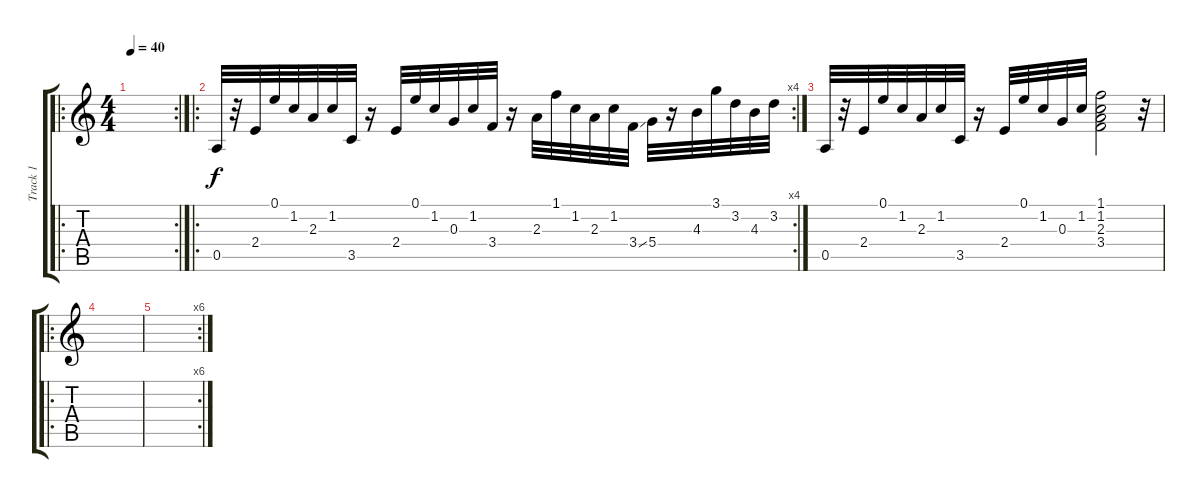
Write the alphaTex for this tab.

\track ("Track 1" "Track 1") {instrument electricguitarclean}
\staff {score tabs}
\tuning (E4 B3 G3 D3 A2 E2) {hide}
\ro
\rc 2
\ts (4 4)
\tempo 40
\clef g2
\ks c
|
\ro
\rc 4
0.5.32 r.32 2.4.32 0.1.32 1.2.32 2.3.32 1.2.32 3.5.32 r.16 2.4.32 0.1.32 1.2.32 0.3.32 1.2.32 3.4.32 r.16 2.3.32 1.1.32 1.2.32 2.3.32 1.2.32 3.4{ss}.32 5.4.32 r.16 4.3.32 3.1.32 3.2.32 4.3.32 3.2.32 |
0.5.32 r.32 2.4.32 0.1.32 1.2.32 2.3.32 1.2.32 3.5.32 r.16 2.4.32 0.1.32 1.2.32 0.3.32 1.2.32 (1.1 1.2 2.3 3.4).2 r.32 |
\ro
|
\rc 6
